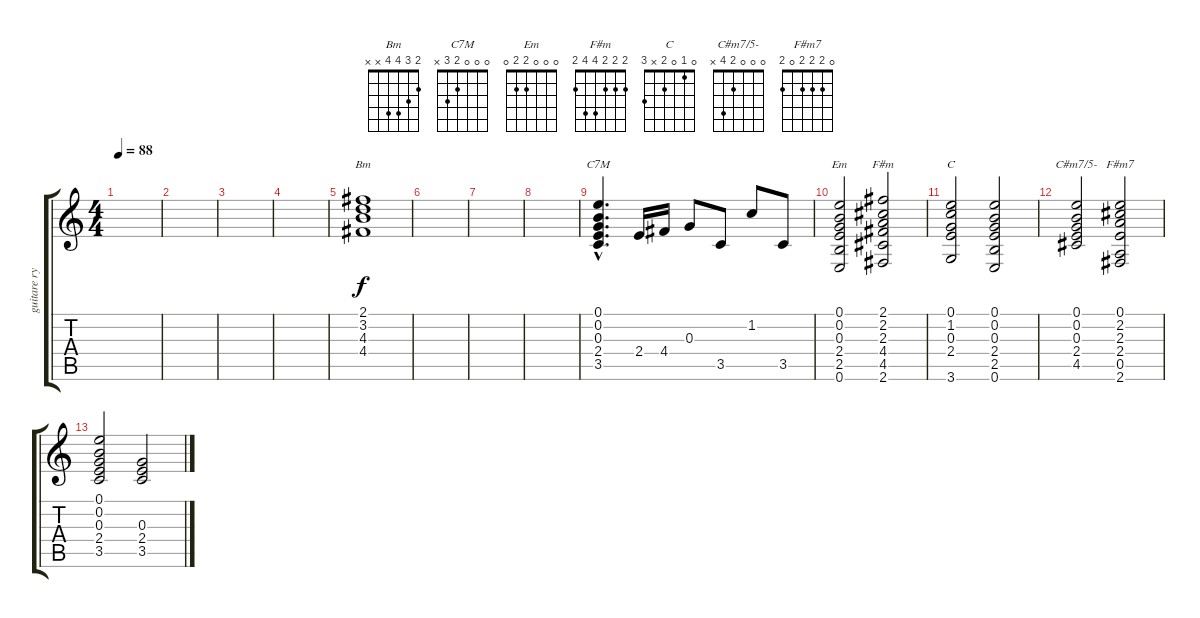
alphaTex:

\track ("guitare rythmique" "guitare ry") {instrument overdrivenguitar}
\staff {score tabs}
\tuning (E4 B3 G3 D3 A2 E2) {hide}
\chord ("Bm" 2 3 4 4 x x)
\chord ("C7M" 0 0 0 2 3 x)
\chord ("Em" 0 0 0 2 2 0)
\chord ("F#m" 2 2 2 4 4 2)
\chord ("C" 0 1 0 2 x 3)
\chord ("C#m7/5-" 0 0 0 2 4 x)
\chord ("F#m7" 0 2 2 2 0 2)
\ts (4 4)
\tempo 88
\clef g2
\ks c
|
|
|
|
(2.1 3.2 4.3 4.4).1{ch "Bm"} |
|
|
|
(0.1{hac} 0.2{hac} 0.3{hac} 2.4{hac} 3.5{hac}).4{d ch "C7M"} 2.4.16 4.4.16 0.3.8 3.5.8 1.2.8 3.5.8 |
(0.1 0.2 0.3 2.4 2.5 0.6).2{ch "Em"} (2.1 2.2 2.3 4.4 4.5 2.6).2{ch "F#m"} |
(0.1 1.2 0.3 2.4 3.6).2{ch "C"} (0.1 0.2 0.3 2.4 2.5 0.6).2 |
(0.1 0.2 0.3 2.4 4.5).2{ch "C#m7/5-"} (0.1 2.2 2.3 2.4 0.5 2.6).2{ch "F#m7"} |
(0.1 0.2 0.3 2.4 3.5).2 (0.3 2.4 3.5).2
